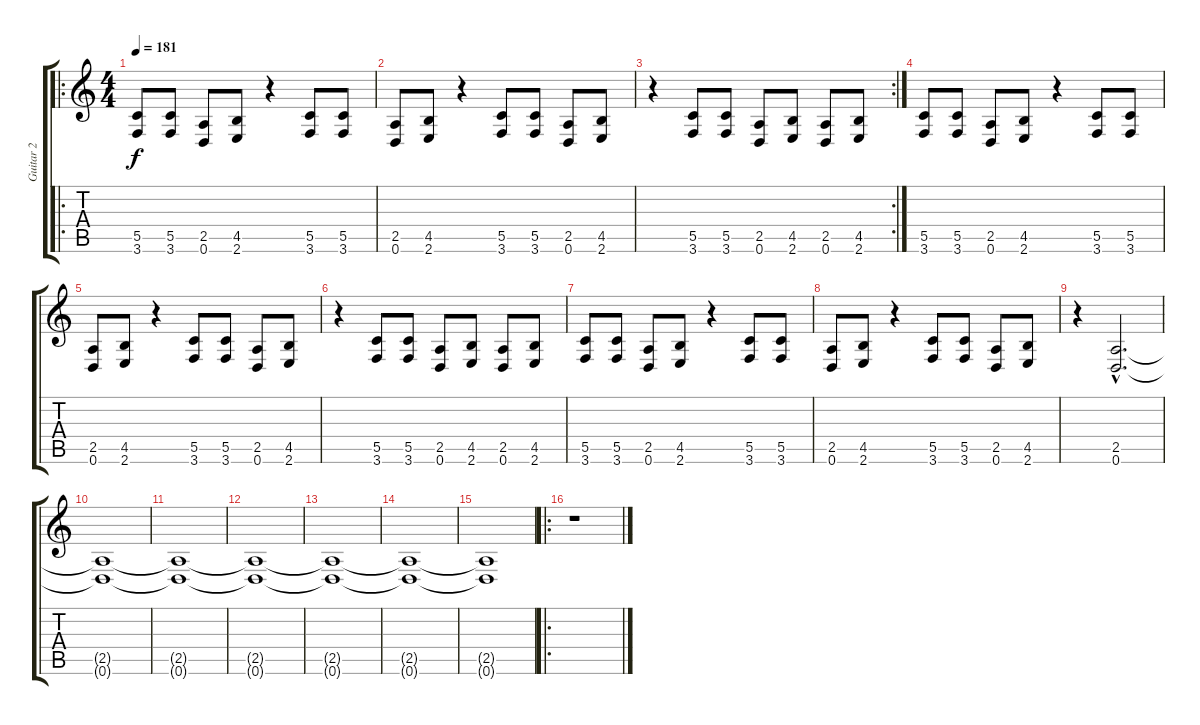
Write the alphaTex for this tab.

\track ("Guitar 2" "Guitar 2") {instrument overdrivenguitar}
\staff {score tabs}
\tuning (D4 A3 F3 C3 G2 D2) {hide}
\ro
\ts (4 4)
\tempo 181
\clef g2
\ks c
(5.5 3.6).8{dy f} (5.5 3.6).8 (2.5 0.6).8 (4.5 2.6).8 r.4 (5.5 3.6).8 (5.5 3.6).8 |
(2.5 0.6).8 (4.5 2.6).8 r.4 (5.5 3.6).8 (5.5 3.6).8 (2.5 0.6).8 (4.5 2.6).8 |
\rc 2
r.4 (5.5 3.6).8 (5.5 3.6).8 (2.5 0.6).8 (4.5 2.6).8 (2.5 0.6).8 (4.5 2.6).8 |
(5.5 3.6).8 (5.5 3.6).8 (2.5 0.6).8 (4.5 2.6).8 r.4 (5.5 3.6).8 (5.5 3.6).8 |
(2.5 0.6).8 (4.5 2.6).8 r.4 (5.5 3.6).8 (5.5 3.6).8 (2.5 0.6).8 (4.5 2.6).8 |
r.4 (5.5 3.6).8 (5.5 3.6).8 (2.5 0.6).8 (4.5 2.6).8 (2.5 0.6).8 (4.5 2.6).8 |
(5.5 3.6).8 (5.5 3.6).8 (2.5 0.6).8 (4.5 2.6).8 r.4 (5.5 3.6).8 (5.5 3.6).8 |
(2.5 0.6).8 (4.5 2.6).8 r.4 (5.5 3.6).8 (5.5 3.6).8 (2.5 0.6).8 (4.5 2.6).8 |
r.4 (2.5{hac} 0.6{hac}).2{d} |
(2.5{t} 0.6{t}).1{volume 7} |
(2.5{t} 0.6{t}).1 |
(2.5{t} 0.6{t}).1 |
(2.5{t} 0.6{t}).1 |
(2.5{t} 0.6{t}).1 |
(2.5{t} 0.6{t}).1 |
\ro
r.1
